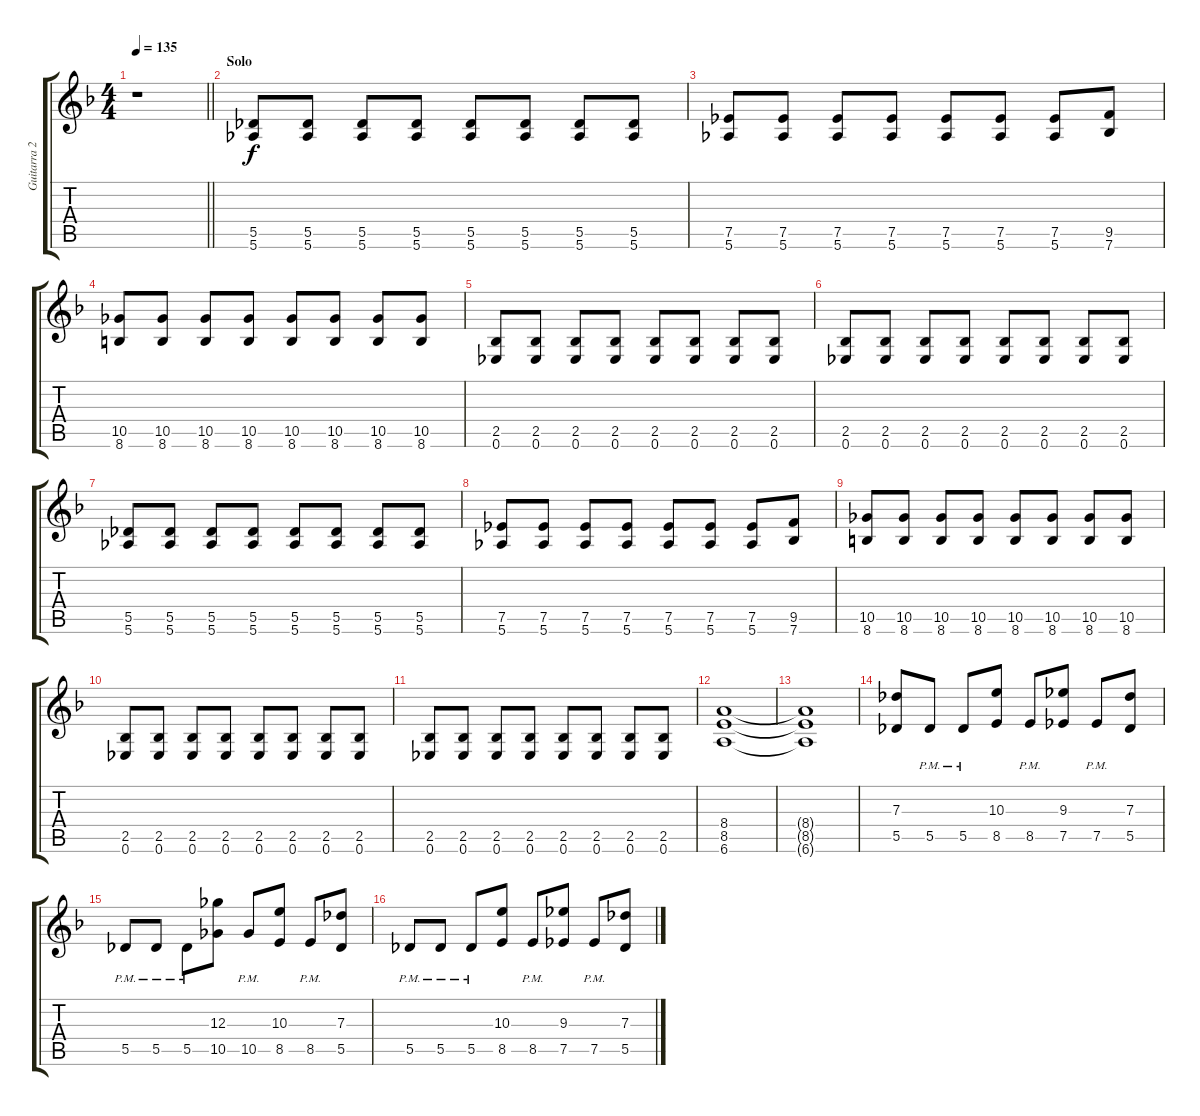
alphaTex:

\track ("Guitarra 2" "Guitarra 2") {instrument electricguitarjazz}
\staff {score tabs}
\tuning (Eb4 Bb3 Gb3 Db3 Ab2 Eb2) {hide}
\ts (4 4)
\tempo 135
\clef g2
\barLineRight lightlight
\ks dminor
r.1{dy mp} |
\section ("" "Solo")
(5.5 5.6).8{dy f} (5.5 5.6).8 (5.5 5.6).8 (5.5 5.6).8 (5.5 5.6).8 (5.5 5.6).8 (5.5 5.6).8 (5.5 5.6).8 |
(7.5 5.6).8 (7.5 5.6).8 (7.5 5.6).8 (7.5 5.6).8 (7.5 5.6).8 (7.5 5.6).8 (7.5 5.6).8 (9.5 7.6).8 |
(10.5 8.6).8 (10.5 8.6).8 (10.5 8.6).8 (10.5 8.6).8 (10.5 8.6).8 (10.5 8.6).8 (10.5 8.6).8 (10.5 8.6).8 |
(2.5 0.6).8 (2.5 0.6).8 (2.5 0.6).8 (2.5 0.6).8 (2.5 0.6).8 (2.5 0.6).8 (2.5 0.6).8 (2.5 0.6).8 |
(2.5 0.6).8 (2.5 0.6).8 (2.5 0.6).8 (2.5 0.6).8 (2.5 0.6).8 (2.5 0.6).8 (2.5 0.6).8 (2.5 0.6).8 |
(5.5 5.6).8 (5.5 5.6).8 (5.5 5.6).8 (5.5 5.6).8 (5.5 5.6).8 (5.5 5.6).8 (5.5 5.6).8 (5.5 5.6).8 |
(7.5 5.6).8 (7.5 5.6).8 (7.5 5.6).8 (7.5 5.6).8 (7.5 5.6).8 (7.5 5.6).8 (7.5 5.6).8 (9.5 7.6).8 |
(10.5 8.6).8 (10.5 8.6).8 (10.5 8.6).8 (10.5 8.6).8 (10.5 8.6).8 (10.5 8.6).8 (10.5 8.6).8 (10.5 8.6).8 |
(2.5 0.6).8 (2.5 0.6).8 (2.5 0.6).8 (2.5 0.6).8 (2.5 0.6).8 (2.5 0.6).8 (2.5 0.6).8 (2.5 0.6).8 |
(2.5 0.6).8 (2.5 0.6).8 (2.5 0.6).8 (2.5 0.6).8 (2.5 0.6).8 (2.5 0.6).8 (2.5 0.6).8 (2.5 0.6).8 |
(8.4 8.5 6.6).1 |
(8.4{t} 8.5{t} 6.6{t}).1 |
(7.3 5.5).8 5.5{pm}.8 5.5{pm}.8 (10.3 8.5).8 8.5{pm}.8 (9.3 7.5).8 7.5{pm}.8 (7.3 5.5).8 |
5.5{pm}.8 5.5{pm}.8 5.5{pm}.8 (12.3 10.5).8 10.5{pm}.8 (10.3 8.5).8 8.5{pm}.8 (7.3 5.5).8 |
5.5{pm}.8 5.5{pm}.8 5.5{pm}.8 (10.3 8.5).8 8.5{pm}.8 (9.3 7.5).8 7.5{pm}.8 (7.3 5.5).8
